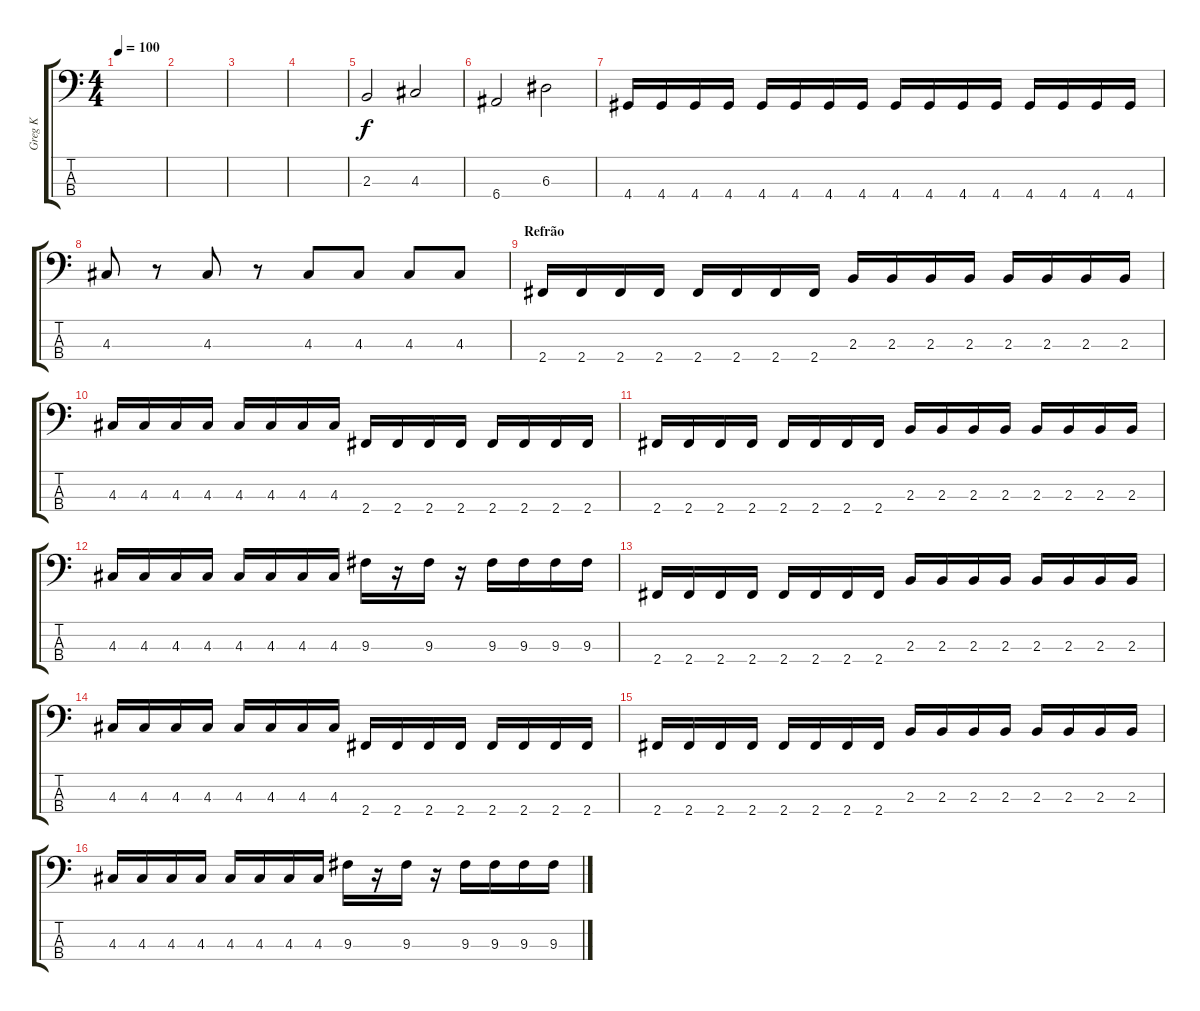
\track ("Greg K" "Greg K") {instrument electricbassfinger}
\staff {score tabs}
\tuning (G2 D2 A1 E1) {hide}
\ts (4 4)
\tempo 100
\clef f4
\ks c
|
|
|
|
2.3.2 4.3.2 |
6.4.2 6.3.2 |
4.4.16 4.4.16 4.4.16 4.4.16 4.4.16 4.4.16 4.4.16 4.4.16 4.4.16 4.4.16 4.4.16 4.4.16 4.4.16 4.4.16 4.4.16 4.4.16 |
4.3.8 r.8 4.3.8 r.8 4.3.8 4.3.8 4.3.8 4.3.8 |
\section ("" "Refrão")
2.4.16 2.4.16 2.4.16 2.4.16 2.4.16 2.4.16 2.4.16 2.4.16 2.3.16 2.3.16 2.3.16 2.3.16 2.3.16 2.3.16 2.3.16 2.3.16 |
4.3.16 4.3.16 4.3.16 4.3.16 4.3.16 4.3.16 4.3.16 4.3.16 2.4.16 2.4.16 2.4.16 2.4.16 2.4.16 2.4.16 2.4.16 2.4.16 |
2.4.16 2.4.16 2.4.16 2.4.16 2.4.16 2.4.16 2.4.16 2.4.16 2.3.16 2.3.16 2.3.16 2.3.16 2.3.16 2.3.16 2.3.16 2.3.16 |
4.3.16 4.3.16 4.3.16 4.3.16 4.3.16 4.3.16 4.3.16 4.3.16 9.3.16 r.16 9.3.16 r.16 9.3.16 9.3.16 9.3.16 9.3.16 |
2.4.16 2.4.16 2.4.16 2.4.16 2.4.16 2.4.16 2.4.16 2.4.16 2.3.16 2.3.16 2.3.16 2.3.16 2.3.16 2.3.16 2.3.16 2.3.16 |
4.3.16 4.3.16 4.3.16 4.3.16 4.3.16 4.3.16 4.3.16 4.3.16 2.4.16 2.4.16 2.4.16 2.4.16 2.4.16 2.4.16 2.4.16 2.4.16 |
2.4.16 2.4.16 2.4.16 2.4.16 2.4.16 2.4.16 2.4.16 2.4.16 2.3.16 2.3.16 2.3.16 2.3.16 2.3.16 2.3.16 2.3.16 2.3.16 |
4.3.16 4.3.16 4.3.16 4.3.16 4.3.16 4.3.16 4.3.16 4.3.16 9.3.16 r.16 9.3.16 r.16 9.3.16 9.3.16 9.3.16 9.3.16
